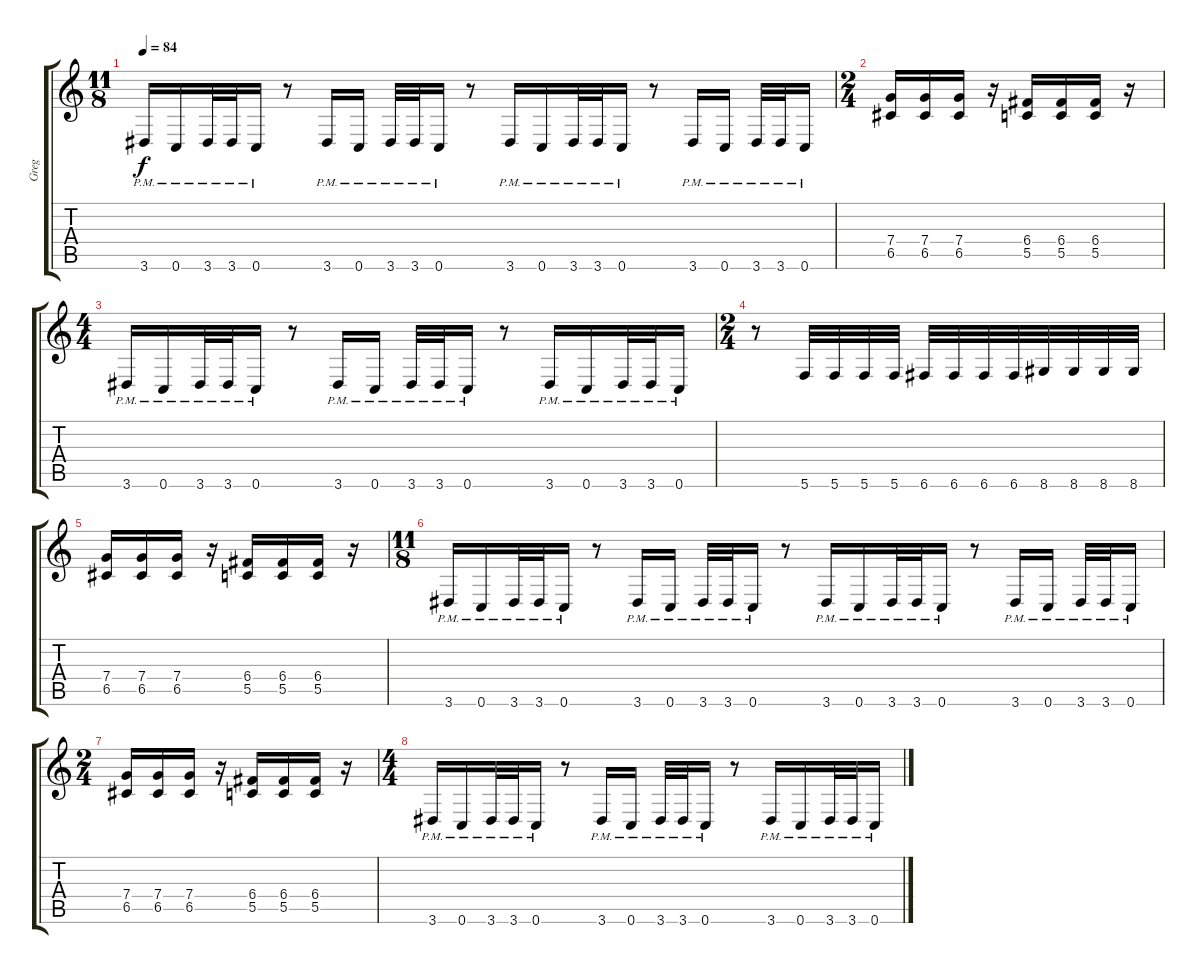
\track ("Greg" "Greg") {instrument distortionguitar}
\staff {score tabs}
\tuning (D4 A3 F3 C3 G2 C2) {hide}
\ts (11 8)
\tempo 84
\clef g2
\ks c
3.6{pm}.16{dy f} 0.6{pm}.16 3.6{pm}.32 3.6{pm}.32 0.6{pm}.16 r.8 3.6{pm}.16 0.6{pm}.16 3.6{pm}.32 3.6{pm}.32 0.6{pm}.16 r.8 3.6{pm}.16 0.6{pm}.16 3.6{pm}.32 3.6{pm}.32 0.6{pm}.16 r.8 3.6{pm}.16 0.6{pm}.16 3.6{pm}.32 3.6{pm}.32 0.6{pm}.16 |
\ts (2 4)
(7.4 6.5).16 (7.4 6.5).16 (7.4 6.5).16 r.16 (6.4 5.5).16 (6.4 5.5).16 (6.4 5.5).16 r.16 |
\ts (4 4)
3.6{pm}.16 0.6{pm}.16 3.6{pm}.32 3.6{pm}.32 0.6{pm}.16 r.8 3.6{pm}.16 0.6{pm}.16 3.6{pm}.32 3.6{pm}.32 0.6{pm}.16 r.8 3.6{pm}.16 0.6{pm}.16 3.6{pm}.32 3.6{pm}.32 0.6{pm}.16 |
\ts (2 4)
r.8 5.6.32 5.6.32 5.6.32 5.6.32 6.6.32 6.6.32 6.6.32 6.6.32 8.6.32 8.6.32 8.6.32 8.6.32 |
(7.4 6.5).16 (7.4 6.5).16 (7.4 6.5).16 r.16 (6.4 5.5).16 (6.4 5.5).16 (6.4 5.5).16 r.16 |
\ts (11 8)
3.6{pm}.16 0.6{pm}.16 3.6{pm}.32 3.6{pm}.32 0.6{pm}.16 r.8 3.6{pm}.16 0.6{pm}.16 3.6{pm}.32 3.6{pm}.32 0.6{pm}.16 r.8 3.6{pm}.16 0.6{pm}.16 3.6{pm}.32 3.6{pm}.32 0.6{pm}.16 r.8 3.6{pm}.16 0.6{pm}.16 3.6{pm}.32 3.6{pm}.32 0.6{pm}.16 |
\ts (2 4)
(7.4 6.5).16 (7.4 6.5).16 (7.4 6.5).16 r.16 (6.4 5.5).16 (6.4 5.5).16 (6.4 5.5).16 r.16 |
\ts (4 4)
3.6{pm}.16 0.6{pm}.16 3.6{pm}.32 3.6{pm}.32 0.6{pm}.16 r.8 3.6{pm}.16 0.6{pm}.16 3.6{pm}.32 3.6{pm}.32 0.6{pm}.16 r.8 3.6{pm}.16 0.6{pm}.16 3.6{pm}.32 3.6{pm}.32 0.6{pm}.16
